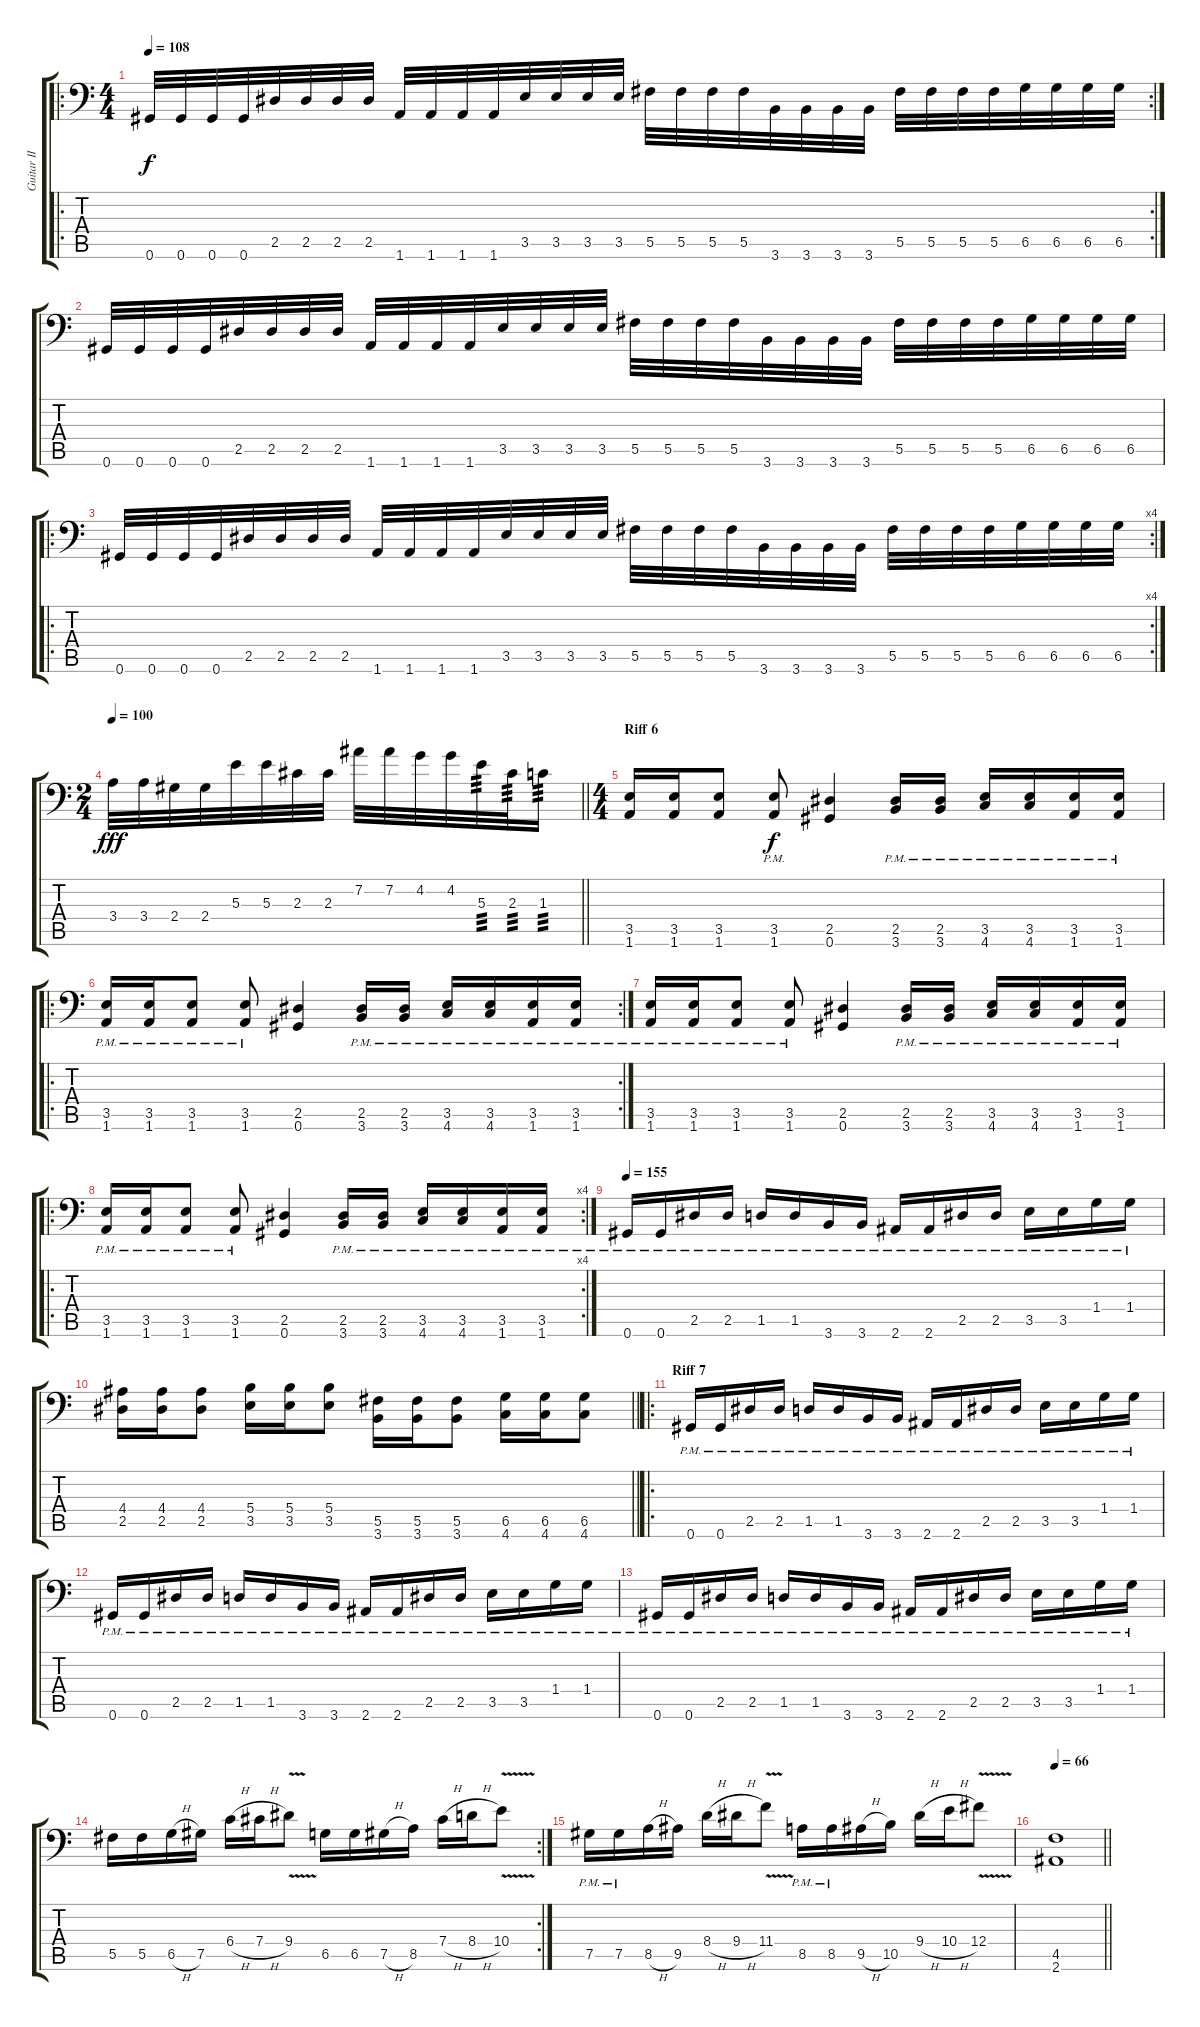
\track ("Guitar II" "Guitar II") {instrument distortionguitar}
\staff {score tabs}
\tuning (Ab3 Eb3 B2 Gb2 Db2 Ab1) {hide}
\ro
\rc 2
\ts (4 4)
\tempo 108
\clef f4
\ks c
0.6.32{dy f} 0.6.32 0.6.32 0.6.32 2.5.32 2.5.32 2.5.32 2.5.32 1.6.32 1.6.32 1.6.32 1.6.32 3.5.32 3.5.32 3.5.32 3.5.32 5.5.32 5.5.32 5.5.32 5.5.32 3.6.32 3.6.32 3.6.32 3.6.32 5.5.32 5.5.32 5.5.32 5.5.32 6.5.32 6.5.32 6.5.32 6.5.32 |
0.6.32 0.6.32 0.6.32 0.6.32 2.5.32 2.5.32 2.5.32 2.5.32 1.6.32 1.6.32 1.6.32 1.6.32 3.5.32 3.5.32 3.5.32 3.5.32 5.5.32 5.5.32 5.5.32 5.5.32 3.6.32 3.6.32 3.6.32 3.6.32 5.5.32 5.5.32 5.5.32 5.5.32 6.5.32 6.5.32 6.5.32 6.5.32 |
\ro
\rc 4
0.6.32 0.6.32 0.6.32 0.6.32 2.5.32 2.5.32 2.5.32 2.5.32 1.6.32 1.6.32 1.6.32 1.6.32 3.5.32 3.5.32 3.5.32 3.5.32 5.5.32 5.5.32 5.5.32 5.5.32 3.6.32 3.6.32 3.6.32 3.6.32 5.5.32 5.5.32 5.5.32 5.5.32 6.5.32 6.5.32 6.5.32 6.5.32 |
\ts (2 4)
\tempo 100
\barLineRight lightlight
3.4.32{dy fff} 3.4.32 2.4.32 2.4.32 5.3.32 5.3.32 2.3.32 2.3.32 7.2.32 7.2.32 4.2.32 4.2.32 5.3.32{tp 3} 2.3.32{tp 3} 1.3.16{tp 3} |
\ts (4 4)
\section ("" "Riff 6")
(3.5 1.6).16 (3.5 1.6).16 (3.5 1.6).8 (3.5{pm} 1.6{pm}).8{dy f} (2.5 0.6).4 (2.5{pm} 3.6{pm}).16 (2.5{pm} 3.6{pm}).16 (3.5{pm} 4.6{pm}).16 (3.5{pm} 4.6{pm}).16 (3.5{pm} 1.6{pm}).16 (3.5{pm} 1.6{pm}).16 |
\ro
\rc 2
(3.5{pm} 1.6{pm}).16 (3.5{pm} 1.6{pm}).16 (3.5{pm} 1.6{pm}).8 (3.5{pm} 1.6{pm}).8 (2.5 0.6).4 (2.5{pm} 3.6{pm}).16 (2.5{pm} 3.6{pm}).16 (3.5{pm} 4.6{pm}).16 (3.5{pm} 4.6{pm}).16 (3.5{pm} 1.6{pm}).16 (3.5{pm} 1.6{pm}).16 |
(3.5{pm} 1.6{pm}).16 (3.5{pm} 1.6{pm}).16 (3.5{pm} 1.6{pm}).8 (3.5{pm} 1.6{pm}).8 (2.5 0.6).4 (2.5{pm} 3.6{pm}).16 (2.5{pm} 3.6{pm}).16 (3.5{pm} 4.6{pm}).16 (3.5{pm} 4.6{pm}).16 (3.5{pm} 1.6{pm}).16 (3.5{pm} 1.6{pm}).16 |
\ro
\rc 4
(3.5{pm} 1.6{pm}).16 (3.5{pm} 1.6{pm}).16 (3.5{pm} 1.6{pm}).8 (3.5{pm} 1.6{pm}).8 (2.5 0.6).4 (2.5{pm} 3.6{pm}).16 (2.5{pm} 3.6{pm}).16 (3.5{pm} 4.6{pm}).16 (3.5{pm} 4.6{pm}).16 (3.5{pm} 1.6{pm}).16 (3.5{pm} 1.6{pm}).16 |
\tempo 155
0.6{pm}.16 0.6{pm}.16 2.5{pm}.16 2.5{pm}.16 1.5{pm}.16 1.5{pm}.16 3.6{pm}.16 3.6{pm}.16 2.6{pm}.16 2.6{pm}.16 2.5{pm}.16 2.5{pm}.16 3.5{pm}.16 3.5{pm}.16 1.4{pm}.16 1.4{pm}.16 |
\barLineRight lightlight
(4.4 2.5).16 (4.4 2.5).16 (4.4 2.5).8 (5.4 3.5).16 (5.4 3.5).16 (5.4 3.5).8 (5.5 3.6).16 (5.5 3.6).16 (5.5 3.6).8 (6.5 4.6).16 (6.5 4.6).16 (6.5 4.6).8 |
\ro
\section ("" "Riff 7")
0.6{pm}.16 0.6{pm}.16 2.5{pm}.16 2.5{pm}.16 1.5{pm}.16 1.5{pm}.16 3.6{pm}.16 3.6{pm}.16 2.6{pm}.16 2.6{pm}.16 2.5{pm}.16 2.5{pm}.16 3.5{pm}.16 3.5{pm}.16 1.4{pm}.16 1.4{pm}.16 |
0.6{pm}.16 0.6{pm}.16 2.5{pm}.16 2.5{pm}.16 1.5{pm}.16 1.5{pm}.16 3.6{pm}.16 3.6{pm}.16 2.6{pm}.16 2.6{pm}.16 2.5{pm}.16 2.5{pm}.16 3.5{pm}.16 3.5{pm}.16 1.4{pm}.16 1.4{pm}.16 |
0.6{pm}.16 0.6{pm}.16 2.5{pm}.16 2.5{pm}.16 1.5{pm}.16 1.5{pm}.16 3.6{pm}.16 3.6{pm}.16 2.6{pm}.16 2.6{pm}.16 2.5{pm}.16 2.5{pm}.16 3.5{pm}.16 3.5{pm}.16 1.4{pm}.16 1.4{pm}.16 |
\rc 2
5.5.16 5.5.16 6.5{h}.16 7.5.16 6.4{h}.16 7.4{h}.16 9.4{v}.8 6.5.16 6.5.16 7.5{h}.16 8.5.16 7.4{h}.16 8.4{h}.16 10.4{v}.8 |
7.5{pm}.16 7.5{pm}.16 8.5{h}.16 9.5.16 8.4{h}.16 9.4{h}.16 11.4{v}.8 8.5{pm}.16 8.5{pm}.16 9.5{h}.16 10.5.16 9.4{h}.16 10.4{h}.16 12.4{v}.8 |
\tempo 66
\barLineRight lightlight
(4.5 2.6).1
